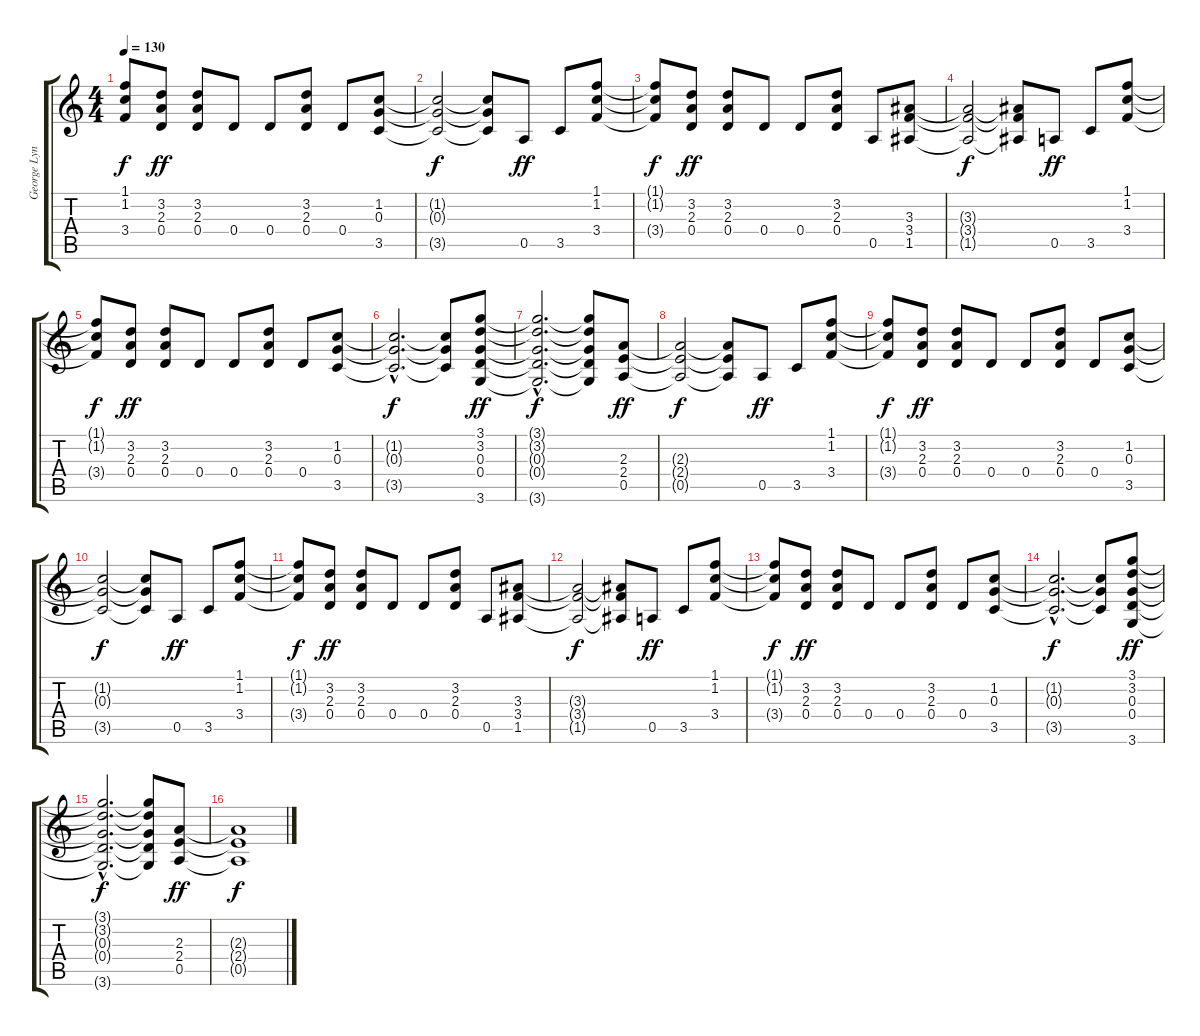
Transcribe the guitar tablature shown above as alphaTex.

\track ("George Lynch I" "George Lyn") {instrument overdrivenguitar}
\staff {score tabs}
\tuning (E4 B3 G3 D3 A2 E2) {hide}
\ts (4 4)
\tempo 130
\clef g2
\ks c
(1.1{t} 1.2{t} 3.4{t}).8{dy f} (3.2 2.3 0.4).8{dy ff} (3.2 2.3 0.4).8 0.4.8 0.4.8 (3.2 2.3 0.4).8 0.4.8 (1.2 0.3 3.5).8 |
(1.2{t} 0.3{t} 3.5{t}).2{dy f} (1.2{t} 0.3{t} 3.5{t}).8 0.5.8{dy ff} 3.5.8 (1.1 1.2 3.4).8 |
(1.1{t} 1.2{t} 3.4{t}).8{dy f} (3.2 2.3 0.4).8{dy ff} (3.2 2.3 0.4).8 0.4.8 0.4.8 (3.2 2.3 0.4).8 0.5.8 (3.3 3.4 1.5).8 |
(3.3{t} 3.4{t} 1.5{t}).2{dy f} (3.3{t} 3.4{t} 1.5{t}).8 0.5.8{dy ff} 3.5.8 (1.1 1.2 3.4).8 |
(1.1{t} 1.2{t} 3.4{t}).8{dy f} (3.2 2.3 0.4).8{dy ff} (3.2 2.3 0.4).8 0.4.8 0.4.8 (3.2 2.3 0.4).8 0.4.8 (1.2 0.3 3.5).8 |
(1.2{hac t} 0.3{hac t} 3.5{hac t}).2{d dy f} (1.2{t} 0.3{t} 3.5{t}).8 (3.1 3.2 0.3 0.4 3.6).8{dy ff} |
(3.1{hac t} 3.2{hac t} 0.3{hac t} 0.4{hac t} 3.6{hac t}).2{d dy f} (3.1{t} 3.2{t} 0.3{t} 0.4{t} 3.6{t}).8 (2.3 2.4 0.5).8{dy ff} |
(2.3{t} 2.4{t} 0.5{t}).2{dy f} (2.3{t} 2.4{t} 0.5{t}).8 0.5.8{dy ff} 3.5.8 (1.1 1.2 3.4).8 |
(1.1{t} 1.2{t} 3.4{t}).8{dy f} (3.2 2.3 0.4).8{dy ff} (3.2 2.3 0.4).8 0.4.8 0.4.8 (3.2 2.3 0.4).8 0.4.8 (1.2 0.3 3.5).8 |
(1.2{t} 0.3{t} 3.5{t}).2{dy f} (1.2{t} 0.3{t} 3.5{t}).8 0.5.8{dy ff} 3.5.8 (1.1 1.2 3.4).8 |
(1.1{t} 1.2{t} 3.4{t}).8{dy f} (3.2 2.3 0.4).8{dy ff} (3.2 2.3 0.4).8 0.4.8 0.4.8 (3.2 2.3 0.4).8 0.5.8 (3.3 3.4 1.5).8 |
(3.3{t} 3.4{t} 1.5{t}).2{dy f} (3.3{t} 3.4{t} 1.5{t}).8 0.5.8{dy ff} 3.5.8 (1.1 1.2 3.4).8 |
(1.1{t} 1.2{t} 3.4{t}).8{dy f} (3.2 2.3 0.4).8{dy ff} (3.2 2.3 0.4).8 0.4.8 0.4.8 (3.2 2.3 0.4).8 0.4.8 (1.2 0.3 3.5).8 |
(1.2{hac t} 0.3{hac t} 3.5{hac t}).2{d dy f} (1.2{t} 0.3{t} 3.5{t}).8 (3.1 3.2 0.3 0.4 3.6).8{dy ff} |
(3.1{hac t} 3.2{hac t} 0.3{hac t} 0.4{hac t} 3.6{hac t}).2{d dy f} (3.1{t} 3.2{t} 0.3{t} 0.4{t} 3.6{t}).8 (2.3 2.4 0.5).8{dy ff} |
(2.3{t} 2.4{t} 0.5{t}).1{dy f}
